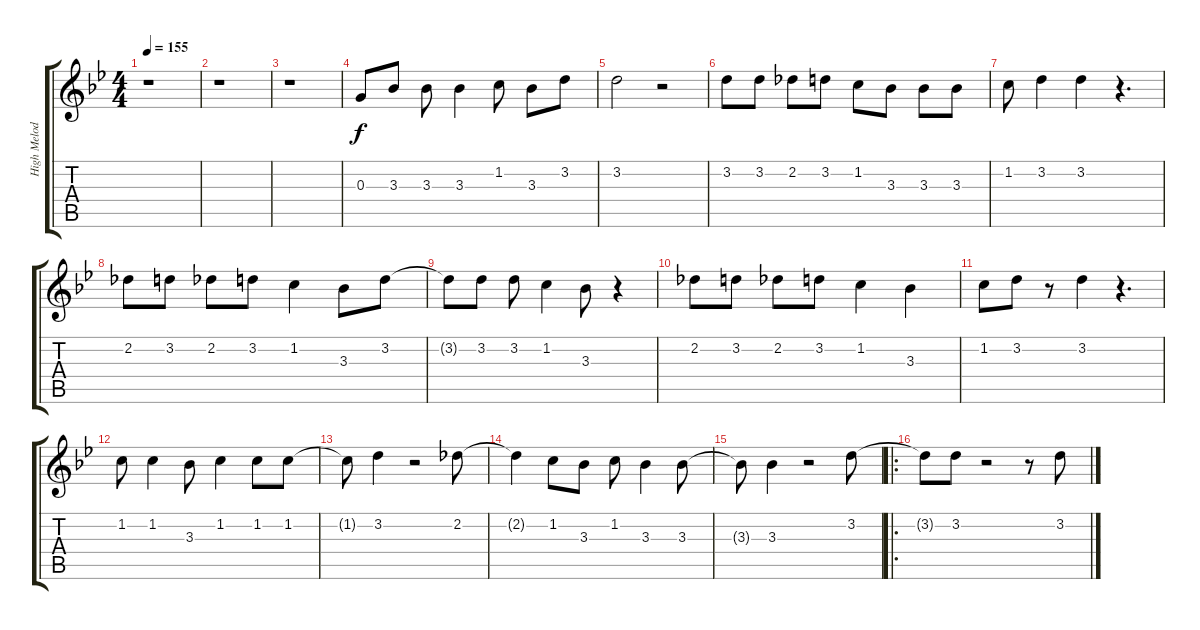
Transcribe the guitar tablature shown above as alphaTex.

\track ("High Melody (1st)" "High Melod") {instrument clarinet}
\staff {score tabs}
\tuning (E5 B4 G4 D4 A3 E3) {hide}
\ts (4 4)
\tempo 155
\clef g2
\ks bb
r.1{dy f} |
r.1 |
r.1 |
0.3.8 3.3.8 3.3.8 3.3.4 1.2.8 3.3.8 3.2.8 |
3.2.2 r.2 |
3.2.8 3.2.8 2.2.8 3.2.8 1.2.8 3.3.8 3.3.8 3.3.8 |
1.2.8 3.2.4 3.2.4 r.4{d} |
2.2.8 3.2.8 2.2.8 3.2.8 1.2.4 3.3.8 3.2.8 |
3.2{t}.8 3.2.8 3.2.8 1.2.4 3.3.8 r.4 |
2.2.8 3.2.8 2.2.8 3.2.8 1.2.4 3.3.4 |
1.2.8 3.2.8 r.8 3.2.4 r.4{d} |
1.2.8 1.2.4 3.3.8 1.2.4 1.2.8 1.2.8 |
1.2{t}.8 3.2.4 r.2 2.2.8 |
2.2{t}.4 1.2.8 3.3.8 1.2.8 3.3.4 3.3.8 |
3.3{t}.8 3.3.4 r.2 3.2.8 |
\ro
3.2{t}.8 3.2.8 r.2 r.8 3.2.8
